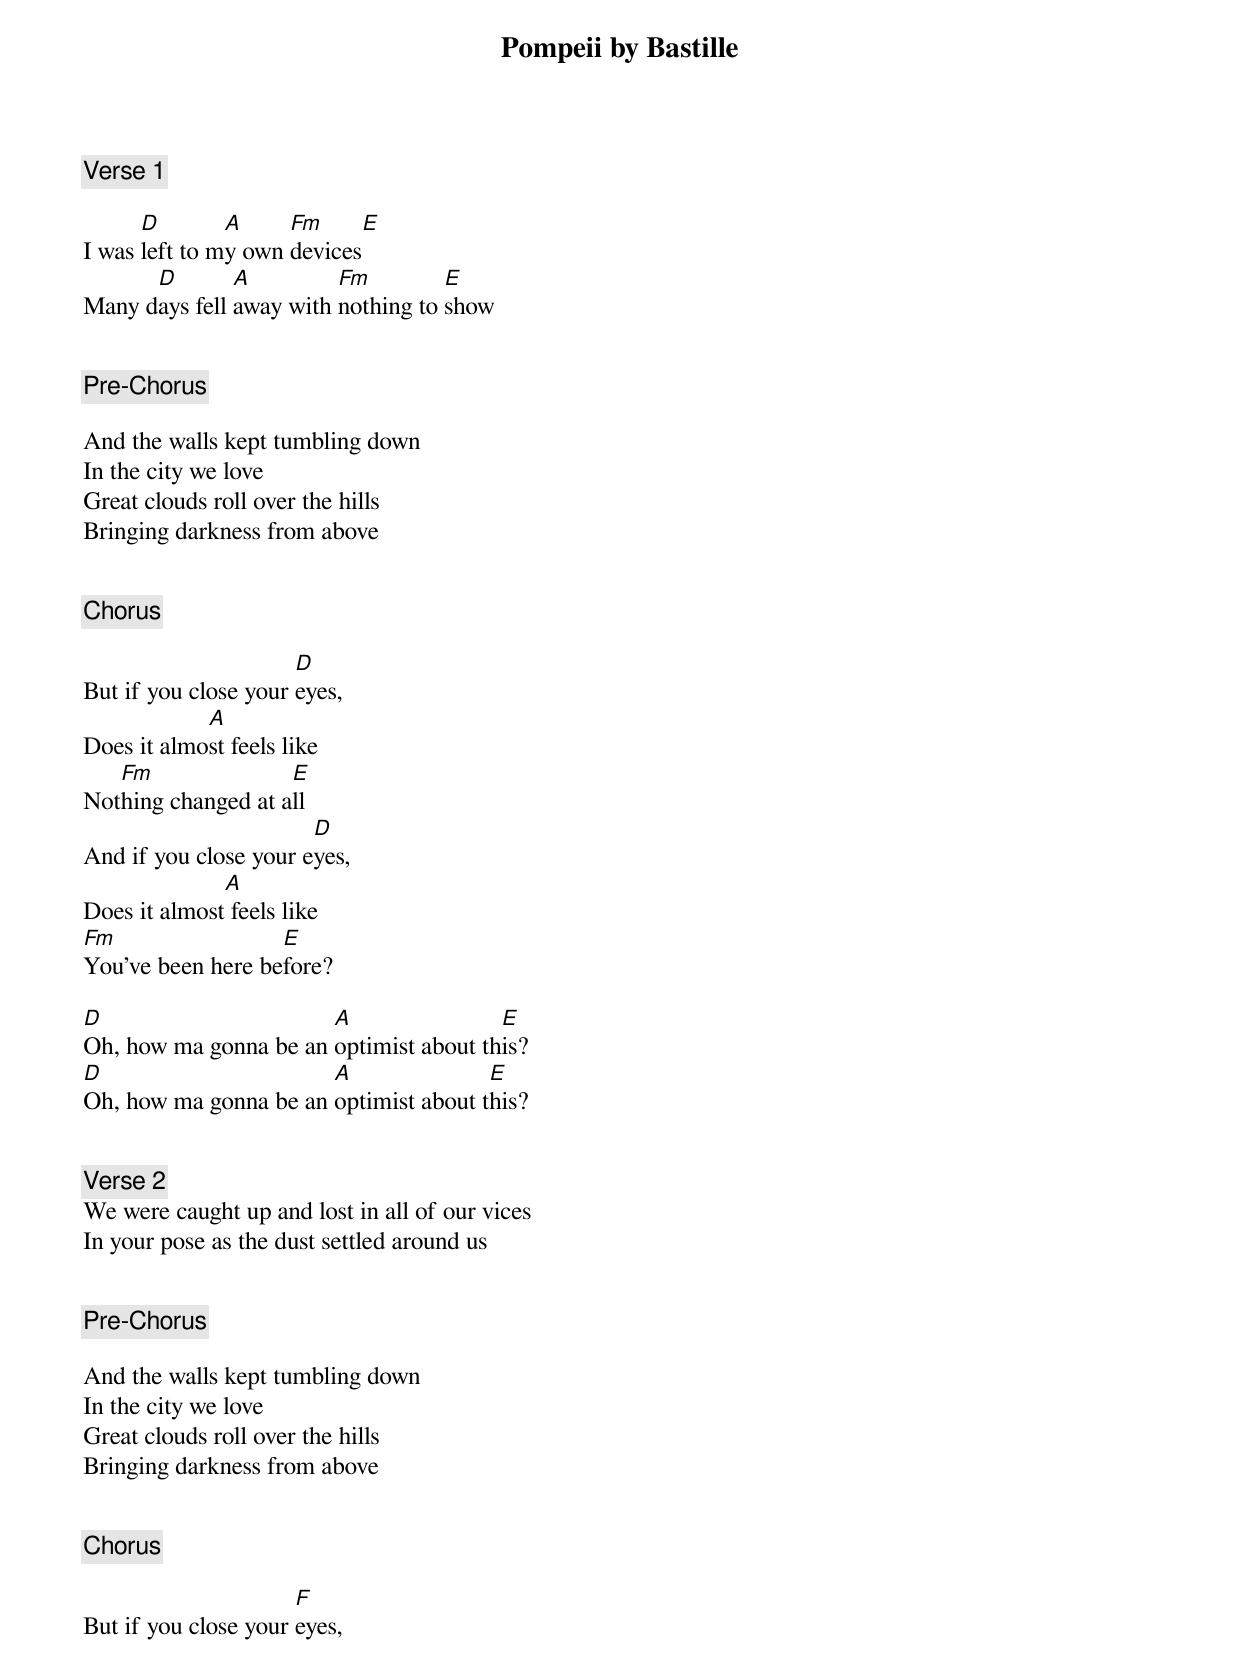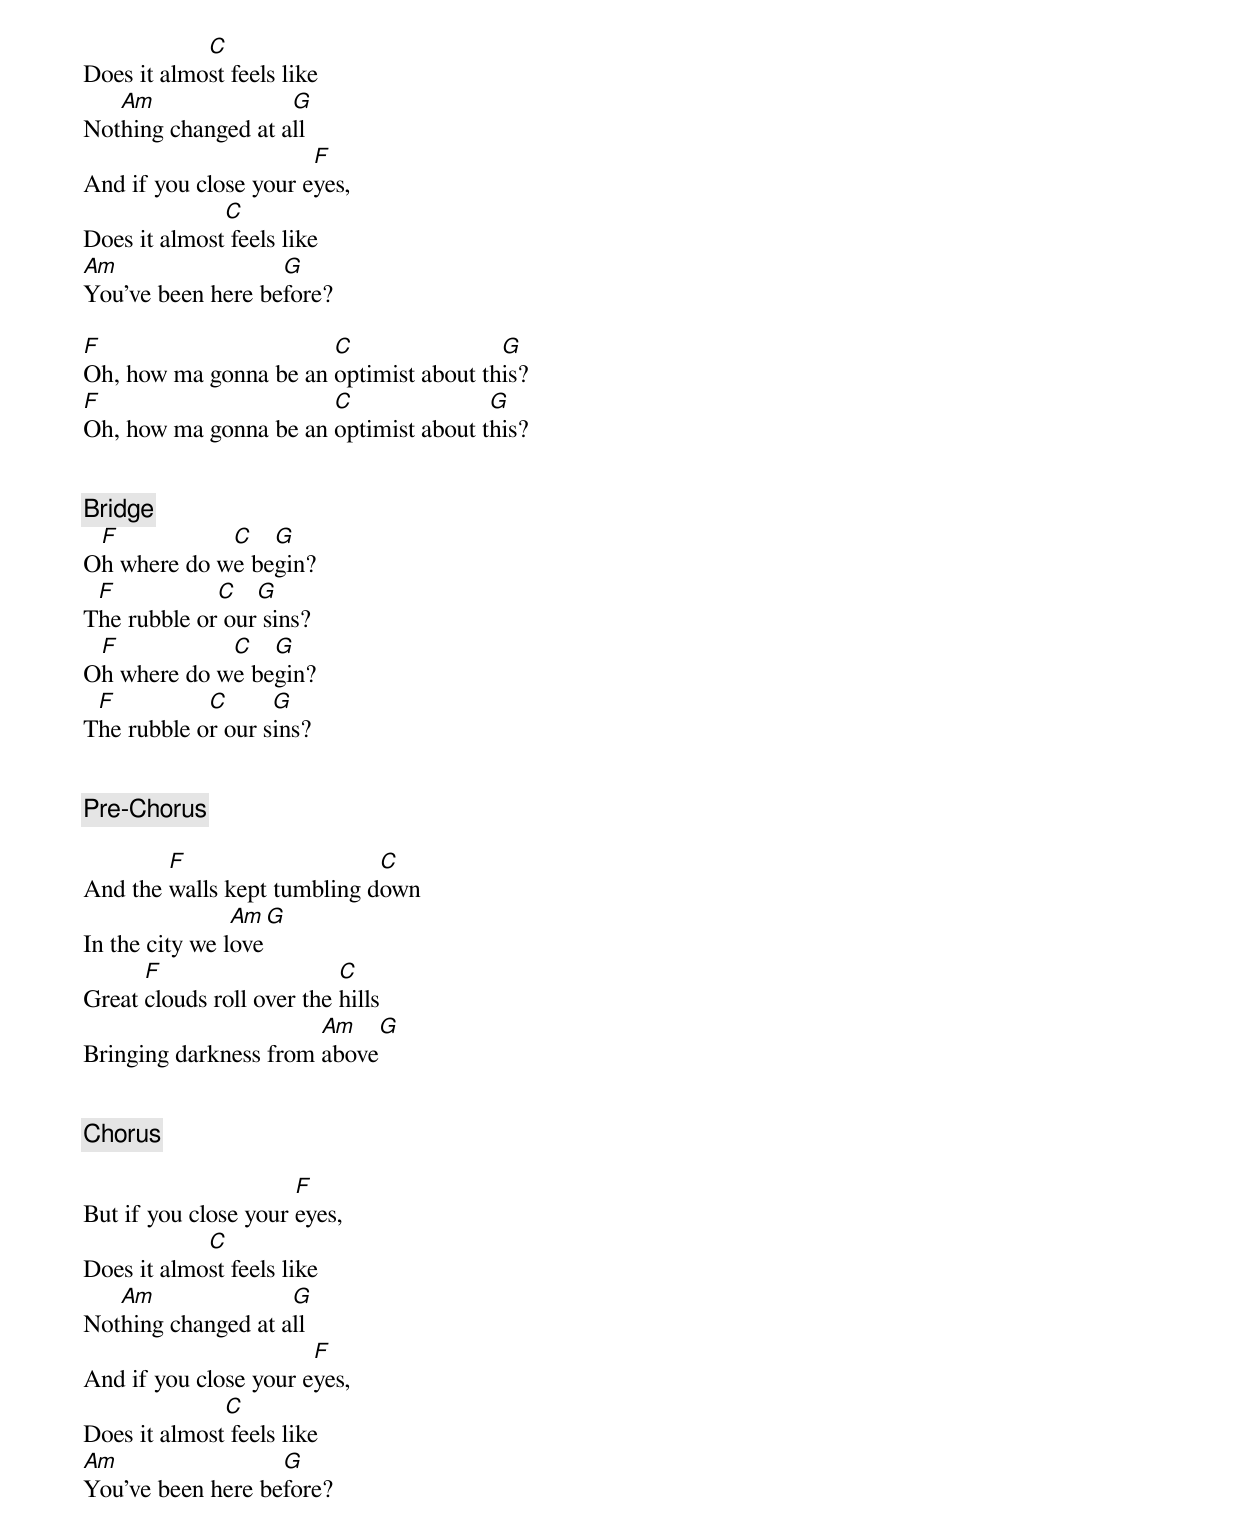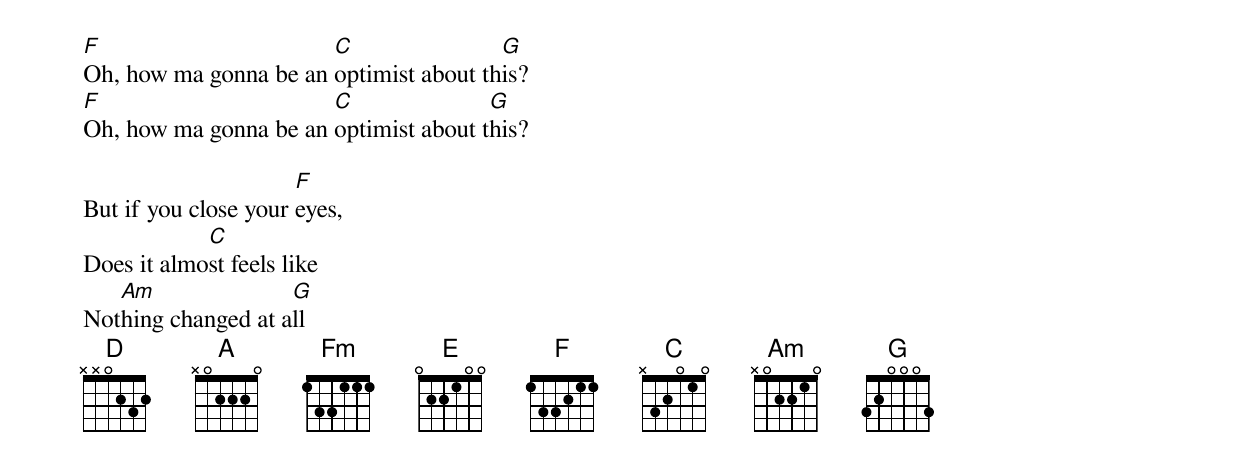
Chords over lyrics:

Pompeii by Bastille


[Verse 1]

      D        A     Fm     E
I was left to my own devices
      D        A         Fm         E
Many days fell away with nothing to show


[Pre-Chorus]

And the walls kept tumbling down
In the city we love
Great clouds roll over the hills
Bringing darkness from above


[Chorus]

                      D
But if you close your eyes,
            A
Does it almost feels like
   Fm               E
Nothing changed at all
                       D
And if you close your eyes,
              A
Does it almost feels like
Fm                 E
You've been here before?

D                      A                E
Oh, how ma gonna be an optimist about this?
D                      A               E
Oh, how ma gonna be an optimist about this?


[Verse 2]
We were caught up and lost in all of our vices
In your pose as the dust settled around us


[Pre-Chorus]

And the walls kept tumbling down
In the city we love
Great clouds roll over the hills
Bringing darkness from above


[Chorus]

                      F
But if you close your eyes,
            C
Does it almost feels like
   Am               G
Nothing changed at all
                       F
And if you close your eyes,
              C
Does it almost feels like
Am                 G
You've been here before?

F                      C                G
Oh, how ma gonna be an optimist about this?
F                      C               G
Oh, how ma gonna be an optimist about this?


[Bridge]
 F           C   G
Oh where do we begin?
 F           C   G
The rubble or our sins?
 F           C   G
Oh where do we begin?
 F          C      G
The rubble or our sins?


[Pre-Chorus]

        F                    C
And the walls kept tumbling down
                Am    G
In the city we love
      F                    C
Great clouds roll over the hills
                       Am    G
Bringing darkness from above


[Chorus]

                      F
But if you close your eyes,
            C
Does it almost feels like
   Am               G
Nothing changed at all
                       F
And if you close your eyes,
              C
Does it almost feels like
Am                 G
You've been here before?

F                      C                G
Oh, how ma gonna be an optimist about this?
F                      C               G
Oh, how ma gonna be an optimist about this?

                      F
But if you close your eyes,
            C
Does it almost feels like
   Am               G
Nothing changed at all
